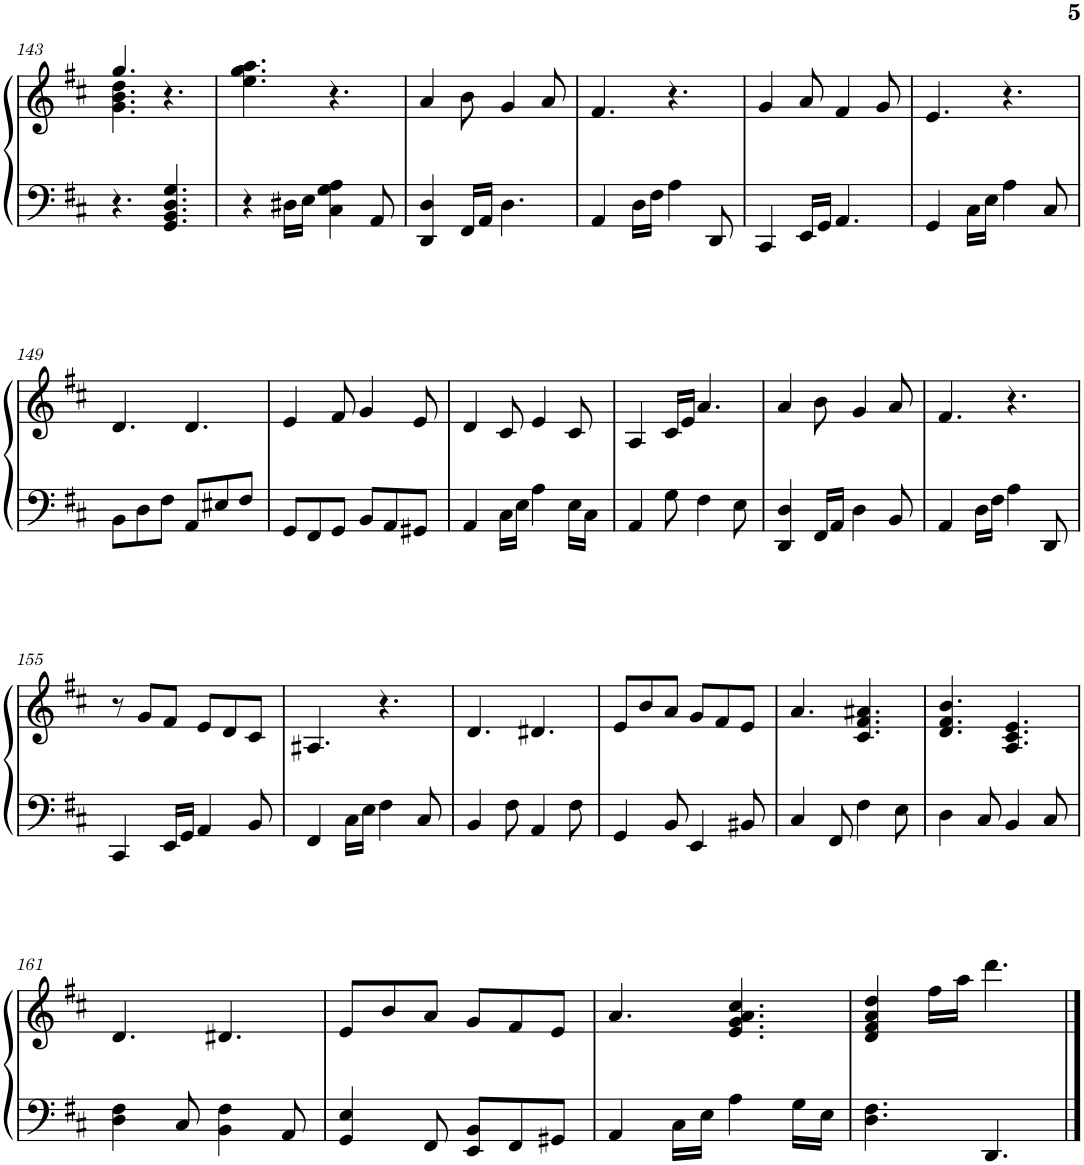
**kern	**kern
*part1	*part1
*staff2	*staff1
*I"Piano	*
*I'Pno	*
!!LO:PB:g=z
*clefF4	*clefG2
*k[f#c#]	*k[f#c#]
*M6/8	*M6/8
=143	=143
*	*^
4.r	4.gg/	4.g\ 4.b\ 4.dd\
4.GG/ 4.BB/ 4.D/ 4.G/	4.r	4.ryy
*	*v	*v
=144	=144
4r	4.ee\ 4.gg\ 4.aa\
16D#X\LL	.
16E\JJ	.
4C#\ 4G\ 4A\	4.r
8AA/	.
=145	=145
4DD/ 4D/	4a/
16FF#/LL	8b\
16AA/JJ	.
4.D\	4g/
.	8a/
=146	=146
4AA/	4.f#/
16D\LL	.
16F#\JJ	.
4A\	4.r
8DD/	.
=147	=147
4CC#/	4g/
16EE/LL	8a/
16GG/JJ	.
4.AA/	4f#/
.	8g/
=148	=148
4GG/	4.e/
16C#\LL	.
16E\JJ	.
4A\	4.r
8C#/	.
!!LO:LB:g=z
=149	=149
8BB\L	4.d/
8D\	.
8F#\J	.
8AA/L	4.d/
8E#X/	.
8F#/J	.
=150	=150
8GG/L	4e/
8FF#/	.
8GG/J	8f#/
8BB/L	4g/
8AA/	.
8GG#X/J	8e/
=151	=151
4AA/	4d/
16C#\LL	8c#/
16E\JJ	.
4A\	4e/
16E\LL	8c#/
16C#\JJ	.
=152	=152
4AA/	4A/
8G\	16c#/LL
.	16e/JJ
4F#\	4.a/
8E\	.
=153	=153
4DD/ 4D/	4a/
16FF#/LL	8b\
16AA/JJ	.
4D\	4g/
8BB/	8a/
=154	=154
4AA/	4.f#/
16D\LL	.
16F#\JJ	.
4A\	4.r
8DD/	.
!!LO:LB:g=z
=155	=155
4CC#/	8r
.	8g/L
16EE/LL	8f#/J
16GG/JJ	.
4AA/	8e/L
.	8d/
8BB/	8c#/J
=156	=156
4FF#/	4.A#X/
16C#\LL	.
16E\JJ	.
4F#\	4.r
8C#/	.
=157	=157
4BB/	4.d/
8F#\	.
4AA/	4.d#X/
8F#\	.
=158	=158
4GG/	8e/L
.	8b/
8BB/	8a/J
4EE/	8g/L
.	8f#/
8BB#X/	8e/J
=159	=159
4C#/	4.a/
8FF#/	.
4F#\	4.c#/ 4.f#/ 4.a#X/
8E\	.
=160	=160
4D\	4.d/ 4.f#/ 4.b/
8C#/	.
4BB/	4.A/ 4.c#/ 4.e/
8C#/	.
!!LO:LB:g=z
=161	=161
4D\ 4F#\	4.d/
8C#/	.
4BB\ 4F#\	4.d#X/
8AA/	.
=162	=162
4GG/ 4E/	8e/L
.	8b/
8FF#/	8a/J
8EE/ 8BB/L	8g/L
8FF#/	8f#/
8GG#X/J	8e/J
=163	=163
4AA/	4.a/
16C#\LL	.
16E\JJ	.
4A\	4.e/ 4.g/ 4.a/ 4.cc#/
16G\LL	.
16E\JJ	.
=164	=164
4.D\ 4.F#\	4d/ 4f#/ 4a/ 4dd/
.	16ff#\LL
.	16aa\JJ
4.DD/	4.ddd\
==	==
*-	*-
